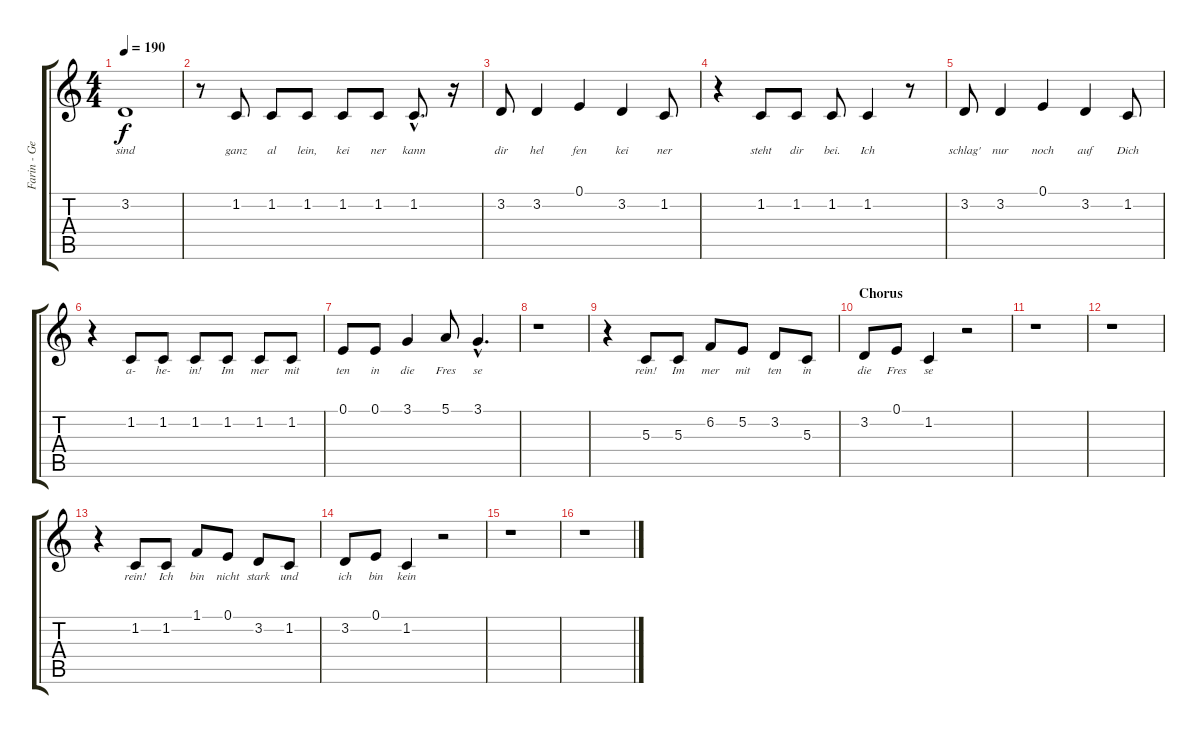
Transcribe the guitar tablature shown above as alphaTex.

\track ("Farin - Gesang" "Farin - Ge") {instrument tenorsax}
\staff {score tabs}
\tuning (E4 B3 G3 D3 A2 E2) {hide}
\ts (4 4)
\tempo 190
\clef g2
\ks c
3.2{t}.1{lyrics (0 "sind") lyrics (1 "") lyrics (2 "") lyrics (3 "") lyrics (4 "") dy f} |
r.8 1.2.8{lyrics (0 "ganz") lyrics (1 "") lyrics (2 "") lyrics (3 "") lyrics (4 "")} 1.2.8{lyrics (0 "al") lyrics (1 "") lyrics (2 "") lyrics (3 "") lyrics (4 "")} 1.2.8{lyrics (0 "lein,") lyrics (1 "") lyrics (2 "") lyrics (3 "") lyrics (4 "")} 1.2.8{lyrics (0 "kei") lyrics (1 "") lyrics (2 "") lyrics (3 "") lyrics (4 "")} 1.2.8{lyrics (0 "ner") lyrics (1 "") lyrics (2 "") lyrics (3 "") lyrics (4 "")} 1.2{hac}.8{d lyrics (0 "kann") lyrics (1 "") lyrics (2 "") lyrics (3 "") lyrics (4 "")} r.16 |
3.2.8{lyrics (0 "dir") lyrics (1 "") lyrics (2 "") lyrics (3 "") lyrics (4 "")} 3.2.4{lyrics (0 "hel") lyrics (1 "") lyrics (2 "") lyrics (3 "") lyrics (4 "")} 0.1.4{lyrics (0 "fen") lyrics (1 "") lyrics (2 "") lyrics (3 "") lyrics (4 "")} 3.2.4{lyrics (0 "kei") lyrics (1 "") lyrics (2 "") lyrics (3 "") lyrics (4 "")} 1.2.8{lyrics (0 "ner") lyrics (1 "") lyrics (2 "") lyrics (3 "") lyrics (4 "")} |
r.4 1.2.8{lyrics (0 "steht") lyrics (1 "") lyrics (2 "") lyrics (3 "") lyrics (4 "")} 1.2.8{lyrics (0 "dir") lyrics (1 "") lyrics (2 "") lyrics (3 "") lyrics (4 "")} 1.2.8{lyrics (0 "bei.") lyrics (1 "") lyrics (2 "") lyrics (3 "") lyrics (4 "")} 1.2.4{lyrics (0 "Ich") lyrics (1 "") lyrics (2 "") lyrics (3 "") lyrics (4 "")} r.8 |
3.2.8{lyrics (0 "schlag'") lyrics (1 "") lyrics (2 "") lyrics (3 "") lyrics (4 "")} 3.2.4{lyrics (0 "nur") lyrics (1 "") lyrics (2 "") lyrics (3 "") lyrics (4 "")} 0.1.4{lyrics (0 "noch") lyrics (1 "") lyrics (2 "") lyrics (3 "") lyrics (4 "")} 3.2.4{lyrics (0 "auf") lyrics (1 "") lyrics (2 "") lyrics (3 "") lyrics (4 "")} 1.2.8{lyrics (0 "Dich") lyrics (1 "") lyrics (2 "") lyrics (3 "") lyrics (4 "")} |
r.4 1.2.8{lyrics (0 "a-") lyrics (1 "") lyrics (2 "") lyrics (3 "") lyrics (4 "")} 1.2.8{lyrics (0 "he-") lyrics (1 "") lyrics (2 "") lyrics (3 "") lyrics (4 "")} 1.2.8{lyrics (0 "in!") lyrics (1 "") lyrics (2 "") lyrics (3 "") lyrics (4 "")} 1.2.8{lyrics (0 "Im") lyrics (1 "") lyrics (2 "") lyrics (3 "") lyrics (4 "")} 1.2.8{lyrics (0 "mer") lyrics (1 "") lyrics (2 "") lyrics (3 "") lyrics (4 "")} 1.2.8{lyrics (0 "mit") lyrics (1 "") lyrics (2 "") lyrics (3 "") lyrics (4 "")} |
0.1.8{lyrics (0 "ten") lyrics (1 "") lyrics (2 "") lyrics (3 "") lyrics (4 "")} 0.1.8{lyrics (0 "in") lyrics (1 "") lyrics (2 "") lyrics (3 "") lyrics (4 "")} 3.1.4{lyrics (0 "die") lyrics (1 "") lyrics (2 "") lyrics (3 "") lyrics (4 "")} 5.1.8{lyrics (0 "Fres") lyrics (1 "") lyrics (2 "") lyrics (3 "") lyrics (4 "")} 3.1{hac}.4{d lyrics (0 "se") lyrics (1 "") lyrics (2 "") lyrics (3 "") lyrics (4 "")} |
r.1 |
r.4 5.3.8{lyrics (0 "rein!") lyrics (1 "") lyrics (2 "") lyrics (3 "") lyrics (4 "")} 5.3.8{lyrics (0 "Im") lyrics (1 "") lyrics (2 "") lyrics (3 "") lyrics (4 "")} 6.2.8{lyrics (0 "mer") lyrics (1 "") lyrics (2 "") lyrics (3 "") lyrics (4 "")} 5.2.8{lyrics (0 "mit") lyrics (1 "") lyrics (2 "") lyrics (3 "") lyrics (4 "")} 3.2.8{lyrics (0 "ten") lyrics (1 "") lyrics (2 "") lyrics (3 "") lyrics (4 "")} 5.3.8{lyrics (0 "in") lyrics (1 "") lyrics (2 "") lyrics (3 "") lyrics (4 "")} |
\section ("" "Chorus")
3.2.8{lyrics (0 "die") lyrics (1 "") lyrics (2 "") lyrics (3 "") lyrics (4 "")} 0.1.8{lyrics (0 "Fres") lyrics (1 "") lyrics (2 "") lyrics (3 "") lyrics (4 "")} 1.2.4{lyrics (0 "se") lyrics (1 "") lyrics (2 "") lyrics (3 "") lyrics (4 "")} r.2 |
r.1 |
r.1 |
r.4 1.2.8{lyrics (0 "rein!") lyrics (1 "") lyrics (2 "") lyrics (3 "") lyrics (4 "")} 1.2.8{lyrics (0 "Ich") lyrics (1 "") lyrics (2 "") lyrics (3 "") lyrics (4 "")} 1.1.8{lyrics (0 "bin") lyrics (1 "") lyrics (2 "") lyrics (3 "") lyrics (4 "")} 0.1.8{lyrics (0 "nicht") lyrics (1 "") lyrics (2 "") lyrics (3 "") lyrics (4 "")} 3.2.8{lyrics (0 "stark") lyrics (1 "") lyrics (2 "") lyrics (3 "") lyrics (4 "")} 1.2.8{lyrics (0 "und") lyrics (1 "") lyrics (2 "") lyrics (3 "") lyrics (4 "")} |
3.2.8{lyrics (0 "ich") lyrics (1 "") lyrics (2 "") lyrics (3 "") lyrics (4 "")} 0.1.8{lyrics (0 "bin") lyrics (1 "") lyrics (2 "") lyrics (3 "") lyrics (4 "")} 1.2.4{lyrics (0 "kein") lyrics (1 "") lyrics (2 "") lyrics (3 "") lyrics (4 "")} r.2 |
r.1 |
r.1
